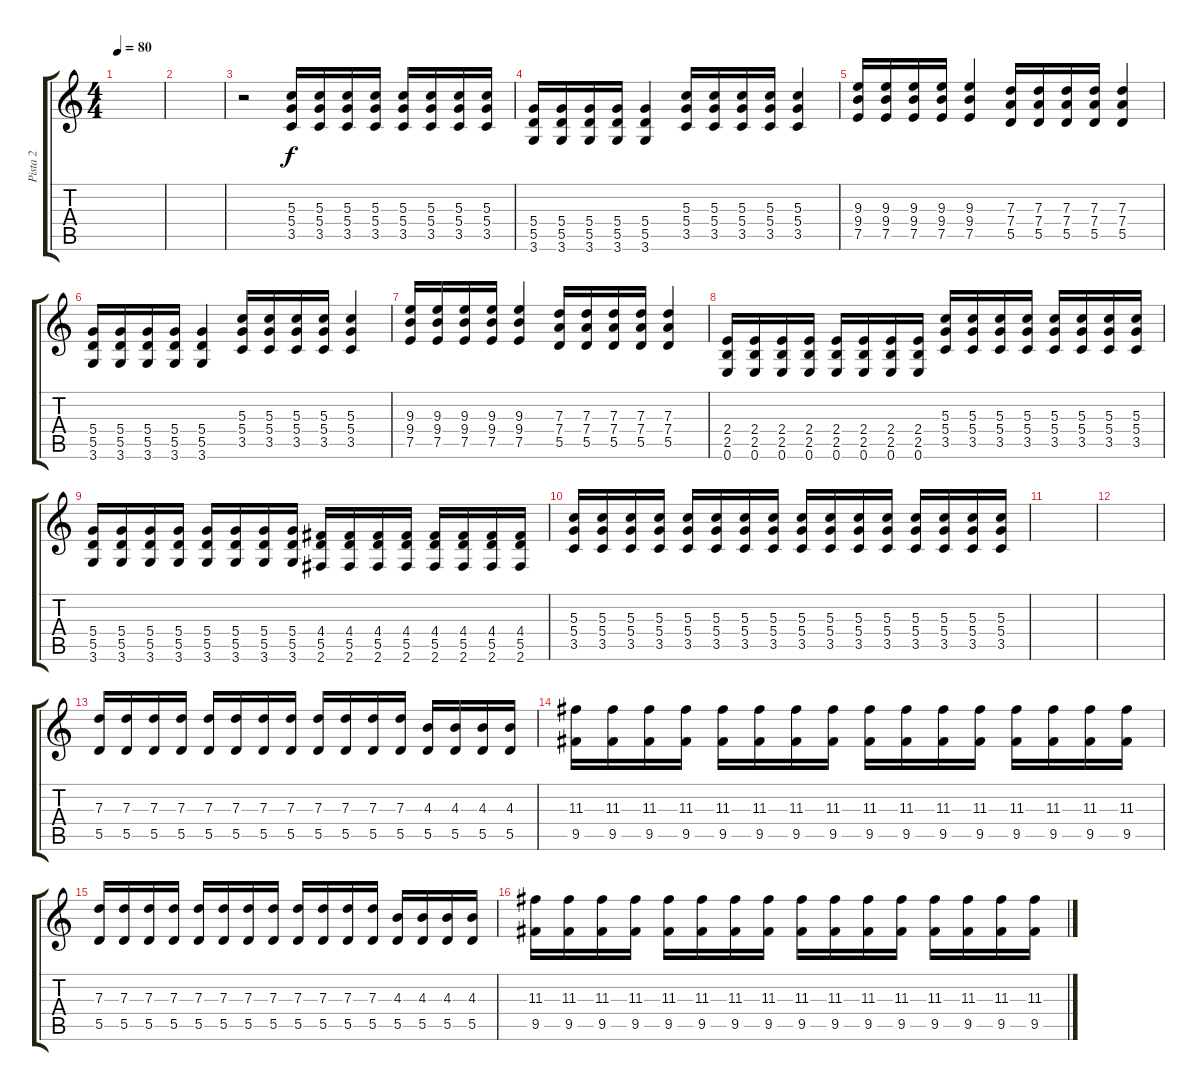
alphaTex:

\track ("Pista 2" "Pista 2") {instrument distortionguitar}
\staff {score tabs}
\tuning (E4 B3 G3 D3 A2 E2) {hide}
\ts (4 4)
\tempo 80
\clef g2
\ks c
|
|
r.2 (5.3 5.4 3.5).16{volume 13} (5.3 5.4 3.5).16 (5.3 5.4 3.5).16 (5.3 5.4 3.5).16 (5.3 5.4 3.5).16 (5.3 5.4 3.5).16 (5.3 5.4 3.5).16 (5.3 5.4 3.5).16 |
(5.4 5.5 3.6).16 (5.4 5.5 3.6).16 (5.4 5.5 3.6).16 (5.4 5.5 3.6).16 (5.4 5.5 3.6).4 (5.3 5.4 3.5).16 (5.3 5.4 3.5).16 (5.3 5.4 3.5).16 (5.3 5.4 3.5).16 (5.3 5.4 3.5).4 |
(9.3 9.4 7.5).16 (9.3 9.4 7.5).16 (9.3 9.4 7.5).16 (9.3 9.4 7.5).16 (9.3 9.4 7.5).4 (7.3 7.4 5.5).16 (7.3 7.4 5.5).16 (7.3 7.4 5.5).16 (7.3 7.4 5.5).16 (7.3 7.4 5.5).4 |
(5.4 5.5 3.6).16 (5.4 5.5 3.6).16 (5.4 5.5 3.6).16 (5.4 5.5 3.6).16 (5.4 5.5 3.6).4 (5.3 5.4 3.5).16 (5.3 5.4 3.5).16 (5.3 5.4 3.5).16 (5.3 5.4 3.5).16 (5.3 5.4 3.5).4 |
(9.3 9.4 7.5).16 (9.3 9.4 7.5).16 (9.3 9.4 7.5).16 (9.3 9.4 7.5).16 (9.3 9.4 7.5).4 (7.3 7.4 5.5).16 (7.3 7.4 5.5).16 (7.3 7.4 5.5).16 (7.3 7.4 5.5).16 (7.3 7.4 5.5).4 |
(2.4 2.5 0.6).16 (2.4 2.5 0.6).16 (2.4 2.5 0.6).16 (2.4 2.5 0.6).16 (2.4 2.5 0.6).16 (2.4 2.5 0.6).16 (2.4 2.5 0.6).16 (2.4 2.5 0.6).16 (5.3 5.4 3.5).16 (5.3 5.4 3.5).16 (5.3 5.4 3.5).16 (5.3 5.4 3.5).16 (5.3 5.4 3.5).16 (5.3 5.4 3.5).16 (5.3 5.4 3.5).16 (5.3 5.4 3.5).16 |
(5.4 5.5 3.6).16 (5.4 5.5 3.6).16 (5.4 5.5 3.6).16 (5.4 5.5 3.6).16 (5.4 5.5 3.6).16 (5.4 5.5 3.6).16 (5.4 5.5 3.6).16 (5.4 5.5 3.6).16 (4.4 5.5 2.6).16 (4.4 5.5 2.6).16 (4.4 5.5 2.6).16 (4.4 5.5 2.6).16 (4.4 5.5 2.6).16 (4.4 5.5 2.6).16 (4.4 5.5 2.6).16 (4.4 5.5 2.6).16 |
(5.3 5.4 3.5).16 (5.3 5.4 3.5).16 (5.3 5.4 3.5).16 (5.3 5.4 3.5).16 (5.3 5.4 3.5).16 (5.3 5.4 3.5).16 (5.3 5.4 3.5).16 (5.3 5.4 3.5).16 (5.3 5.4 3.5).16 (5.3 5.4 3.5).16 (5.3 5.4 3.5).16 (5.3 5.4 3.5).16 (5.3 5.4 3.5).16 (5.3 5.4 3.5).16 (5.3 5.4 3.5).16 (5.3 5.4 3.5).16 |
|
|
(7.3 5.5).16{volume 9} (7.3 5.5).16 (7.3 5.5).16 (7.3 5.5).16 (7.3 5.5).16 (7.3 5.5).16 (7.3 5.5).16 (7.3 5.5).16 (7.3 5.5).16 (7.3 5.5).16 (7.3 5.5).16 (7.3 5.5).16 (4.3 5.5).16 (4.3 5.5).16 (4.3 5.5).16 (4.3 5.5).16 |
(11.3 9.5).16 (11.3 9.5).16 (11.3 9.5).16 (11.3 9.5).16 (11.3 9.5).16 (11.3 9.5).16 (11.3 9.5).16 (11.3 9.5).16 (11.3 9.5).16 (11.3 9.5).16 (11.3 9.5).16 (11.3 9.5).16 (11.3 9.5).16 (11.3 9.5).16 (11.3 9.5).16 (11.3 9.5).16 |
(7.3 5.5).16{volume 9} (7.3 5.5).16 (7.3 5.5).16 (7.3 5.5).16 (7.3 5.5).16 (7.3 5.5).16 (7.3 5.5).16 (7.3 5.5).16 (7.3 5.5).16 (7.3 5.5).16 (7.3 5.5).16 (7.3 5.5).16 (4.3 5.5).16 (4.3 5.5).16 (4.3 5.5).16 (4.3 5.5).16 |
(11.3 9.5).16 (11.3 9.5).16 (11.3 9.5).16 (11.3 9.5).16 (11.3 9.5).16 (11.3 9.5).16 (11.3 9.5).16 (11.3 9.5).16 (11.3 9.5).16 (11.3 9.5).16 (11.3 9.5).16 (11.3 9.5).16 (11.3 9.5).16 (11.3 9.5).16 (11.3 9.5).16 (11.3 9.5).16
